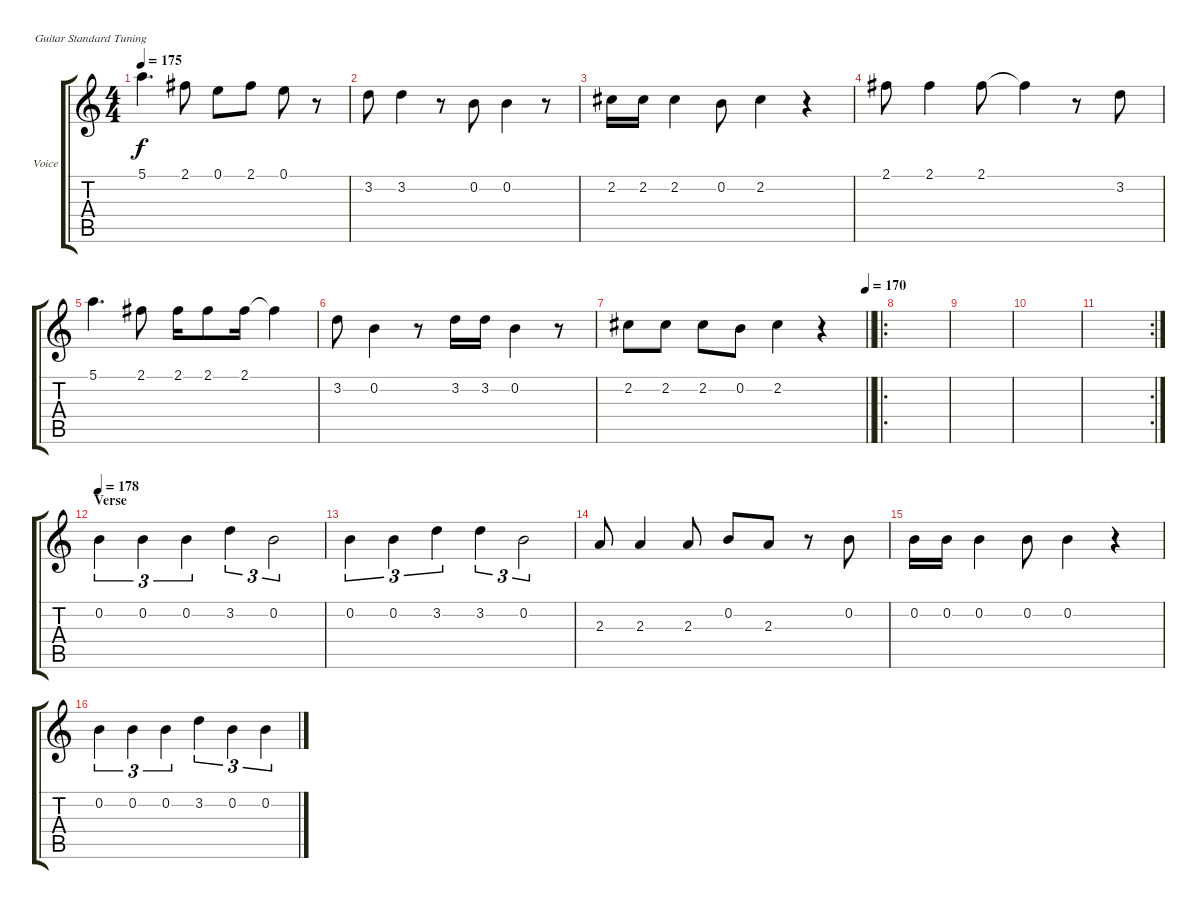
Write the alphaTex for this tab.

\bracketExtendMode groupsimilarinstruments
\firstSystemTrackNameOrientation horizontal
\otherSystemsTrackNameOrientation horizontal
\track ("Voice" "Voice") {mute instrument lead6voice}
\staff {score tabs}
\tuning (E4 B3 G3 D3 A2 E2)
\displaytranspose 12
\ts (4 4)
\tempo 175
\clef g2
\ks c
5.1.4{d dy f} 2.1.8 0.1.8 2.1.8 0.1.8 r.8 |
3.2.8 3.2.4 r.8 0.2.8 0.2.4 r.8 |
2.2.16 2.2.16 2.2.4 0.2.8 2.2.4 r.4 |
2.1.8 2.1.4 2.1.8 2.1{t}.4 r.8 3.2.8 |
5.1.4{d} 2.1.8 2.1.16 2.1.8 2.1.16 2.1{t}.4 |
3.2.8 0.2.4 r.8 3.2.16 3.2.16 0.2.4 r.8 |
\tempo (170 1)
\barLineRight lightlight
2.2.8 2.2.8 2.2.8 0.2.8 2.2.4 r.4 |
\ro
|
|
|
\rc 2
|
\section ("" "Verse")
\tempo 178
0.2.4{tu (3 2)} 0.2.4{tu (3 2)} 0.2.4{tu (3 2)} 3.2.4{tu (3 2)} 0.2.2{tu (3 2)} |
0.2.4{tu (3 2)} 0.2.4{tu (3 2)} 3.2.4{tu (3 2)} 3.2.4{tu (3 2)} 0.2.2{tu (3 2)} |
2.3.8 2.3.4 2.3.8 0.2.8 2.3.8 r.8 0.2.8 |
0.2.16 0.2.16 0.2.4 0.2.8 0.2.4 r.4 |
0.2.4{tu (3 2)} 0.2.4{tu (3 2)} 0.2.4{tu (3 2)} 3.2.4{tu (3 2)} 0.2.4{tu (3 2)} 0.2.4{tu (3 2)}
